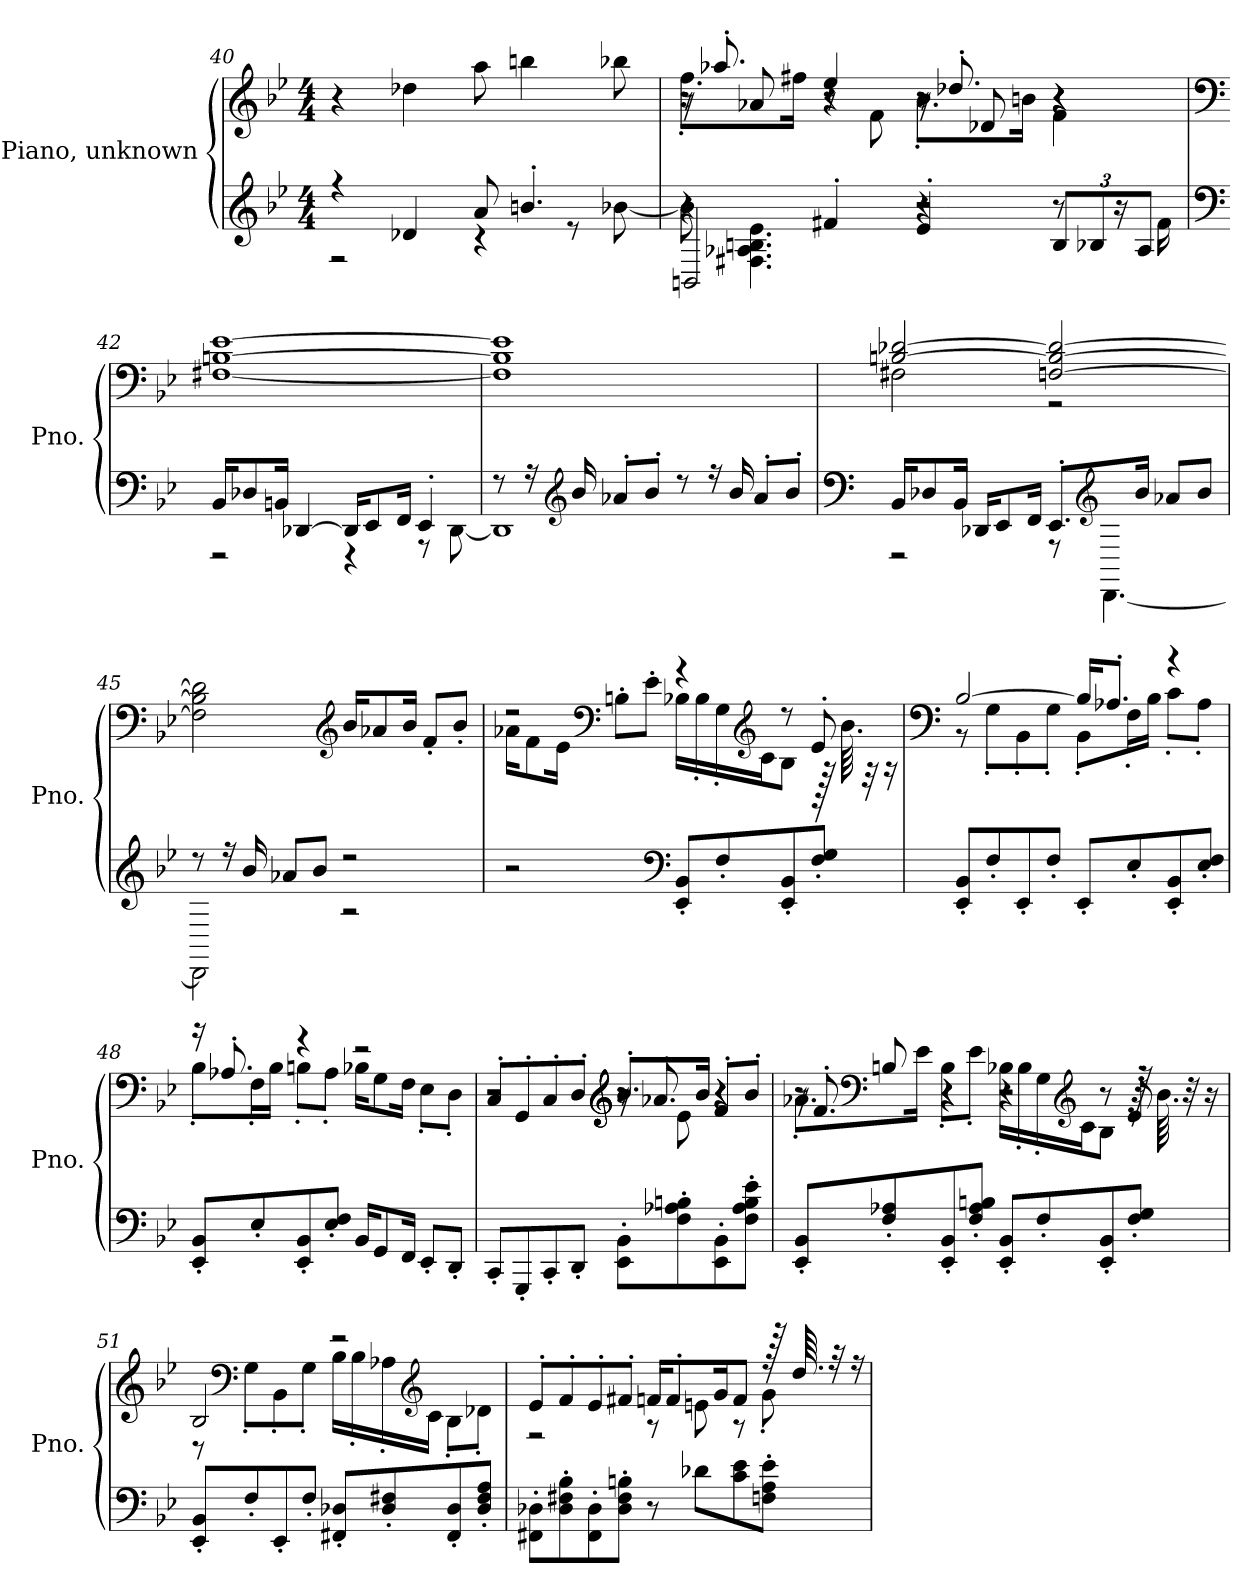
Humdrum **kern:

**kern	**kern
*part1	*part1
*staff2	*staff1
*I"Piano, unknown	*
*I'Pno.	*
*clefG2	*clefG2
*k[b-e-]	*k[b-e-]
*M4/4	*M4/4
=40	=40
*^	*
4r	2r	4r
4d-X/	.	4dd-X\
8a/	4r	8aa\
4.bn'/	.	4bbn\
.	8r	.
.	[8b-X\	8bb-X\
!!LO:PB:g=z
=41	=41	=41
*	*^	*^
*	*	*	*	*^
4r	8b-\]	2BBn/	16r	8.ff'\L	8r
.	.	.	8.aa-X'/	.	.
.	4.F#X\ 4.A-X\ 4.Bn\ 4.e-\	.	.	.	8a-X/
.	.	.	.	16ff#X\Jk	.
4f#X'/	.	.	4ee-/	8r	4r
.	.	.	.	8f\	.
4e-'/	4r	2r	16r	8.b-'\L	8r
.	.	.	8.dd-X'/	.	.
.	.	.	.	.	8d-X/
.	.	.	.	16bn\Jk	.
*Xbrackettup	*	*	*	*	*
12B/L	8r	.	4r	4f\	4r
12B-X/	.	.	.	.	.
.	16r	.	.	.	.
12A-/J	.	.	.	.	.
.	16f#\	.	.	.	.
*v	*v	*v	*	*	*
*	*v	*v	*v
=42	=42
*clefF4	*clefF4
*^	*
16BB-/KL	2r	[1F#X [1Bn [1e-
8D-X/	.	.
16BBn/Jk	.	.
[4DD-X/	.	.
16DD-/KL]	4r	.
8EE-/	.	.
16FF/Jk	.	.
4EE-'/	8r	.
.	[8DD-\	.
!!LO:LB:g=z
=43	=43	=43
8r	1DD-]	1F#] 1B] 1e-]
16r	.	.
*clefG2	*	*
16b-/	.	.
8a-X'/L	.	.
8b-'/J	.	.
8r	.	.
16r	.	.
16b-/	.	.
8a-'/L	.	.
8b-'/J	.	.
=44	=44	=44
*clefF4	*	*
*	*	*^
16BB-/KL	2r	[2Bn/ [2d-X/	2F#X\
8D-X/	.	.	.
16BB-/Jk	.	.	.
16DD-X/KL	.	.	.
8EE-/	.	.	.
16FF/Jk	.	.	.
8.EE-'/L	8r	[2Fn/ 2B/_ 2d-/_	2r
*clefG2	*	*	*
.	[4.DD-\	.	.
16b-/Jk	.	.	.
8a-X/L	.	.	.
8b-/J	.	.	.
*	*	*v	*v
!!LO:LB:g=z
=45	=45	=45
8r	2DD-\]	2F\] 2B\] 2d-\]
16r	.	.
16b-/	.	.
8a-X/L	.	.
8b-/J	.	.
*	*	*clefG2
2r	2r	16b-/KL
.	.	8a-X/
.	.	16b-/Jk
.	.	8f'/L
.	.	8b-'/J
*v	*v	*
=46	=46
*	*^
2r	2r	16a-X\KL
.	.	8f\
.	.	16e-\Jk
*	*clefF4	*
.	.	8Bn'\L
.	.	8e-'\J
*clefF4	*	*
8EE-/' 8BB-/'L	4r	16B-X\LL
.	.	16B-'\
8F'/	.	16G'\
*	*clefG2	*
.	.	16c\J
8EE-/' 8BB-/'	8r	8B-\J
8F/' 8G/'J	8e-'/	128r
.	.	64.b-\
.	.	32r
.	.	16r
!!LO:LB:g=z	!!
=47	=47	=47
*	*clefF4	*
8EE-/' 8BB-/'L	[2B-/	8r
8F'/	.	8G'\L
8EE-'/	.	8BB-'\
8F'/J	.	8G'\J
8EE-'/L	16B-/KL]	8BB-'\L
.	8.A-X'/J	.
8E-'/	.	16F'\L
.	.	16B-\JJ
8EE-/' 8BB-/'	4r	8c'\L
8E-/' 8F/'J	.	8A-'\J
=48	=48	=48
8EE-/' 8BB-/'L	16r	8B-'\L
.	8.A-X'/	.
8E-'/	.	16F'\L
.	.	16B-\JJ
8EE-/' 8BB-/'	4r	8Bn'\L
8E-/' 8F/'J	.	8A-'\J
16BB-/KL	2r	16B-X\KL
8GG/	.	8G\
16FF/Jk	.	16F\Jk
8EE-'/L	.	8E-'\L
8DD'/J	.	8D'\J
=49	=49	=49
*	*	*^
8CC'/L	2r	2r	8C'/L
8GGG'/	.	.	8GG'/
8CC'/	.	.	8C'/
8DD'/J	.	.	8D'/J
*	*clefG2	*	*
8EE-\' 8BB-\'L	16r	8r	8.b-'/L
.	8.a-X'/	.	.
8F\' 8A-X\' 8Bn\'	.	8e-\	.
.	.	.	16b-/Jk
8EE-\' 8BB-\'	4r	4r	8f'/L
8F\' 8A-\' 8B\' 8e-\'J	.	.	8b-'/J
!!LO:LB:g=z	!!	!!
=50	=50	=50	=50
8EE-/' 8BB-/'L	16r	8.a-X'\L	8r
.	8.f'/	.	.
*	*clefF4	*	*
8F/' 8A-X/'	.	.	8Bn/
.	.	16e-\Jk	.
8EE-/' 8BB-/'	4r	8B'\L	4r
8F/' 8A-/' 8Bn/'J	.	8e-'\J	.
8EE-/' 8BB-/'L	4r	16B-X\LL	2r
.	.	16B-'\	.
8F'/	.	16G'\	.
*	*clefG2	*	*
.	.	16c\J	.
8EE-/' 8BB-/'	8r	8B-\J	.
8F/' 8G/'J	8e-'/	128r	.
.	.	64.b-\	.
.	.	32r	.
.	.	16r	.
*	*	*v	*v
=51	=51	=51
8EE-/' 8BB-/'L	2B-/	8r
*	*clefF4	*
8F'/	.	8G'\L
8EE-'/	.	8BB-'\
8F'/J	.	8G'\J
8FF#X/' 8D-X/'L	2r	16B-\LL
.	.	16B-'\
8D-/' 8F#X/'	.	16A-X'\
*	*clefG2	*
.	.	16c\JJ
8FF#/' 8D-/'	.	8B-'\L
8D-/' 8F#/' 8A/'J	.	8d-X'\J
!!LO:LB:g=z	!!
=52	=52	=52
8FF#X\' 8D-X\'L	8e-'/L	2r
8D-\' 8F#X\' 8B-\'	8f'/	.
8FF#\' 8D-\'	8e-'/	.
8D-\' 8F#\' 8Bn\'J	8f#X'/J	.
8r	16fn/KL	8r
.	8f'/	.
8d-X\L	.	8en\
.	16g/K	.
8c\ 8e-\	8f/J	8r
8Fn\' 8A\' 8e-\'J	128r	8g'\
.	64.dd/	.
.	32r	.
.	16r	.
*	*v	*v
=	=
*-	*-
